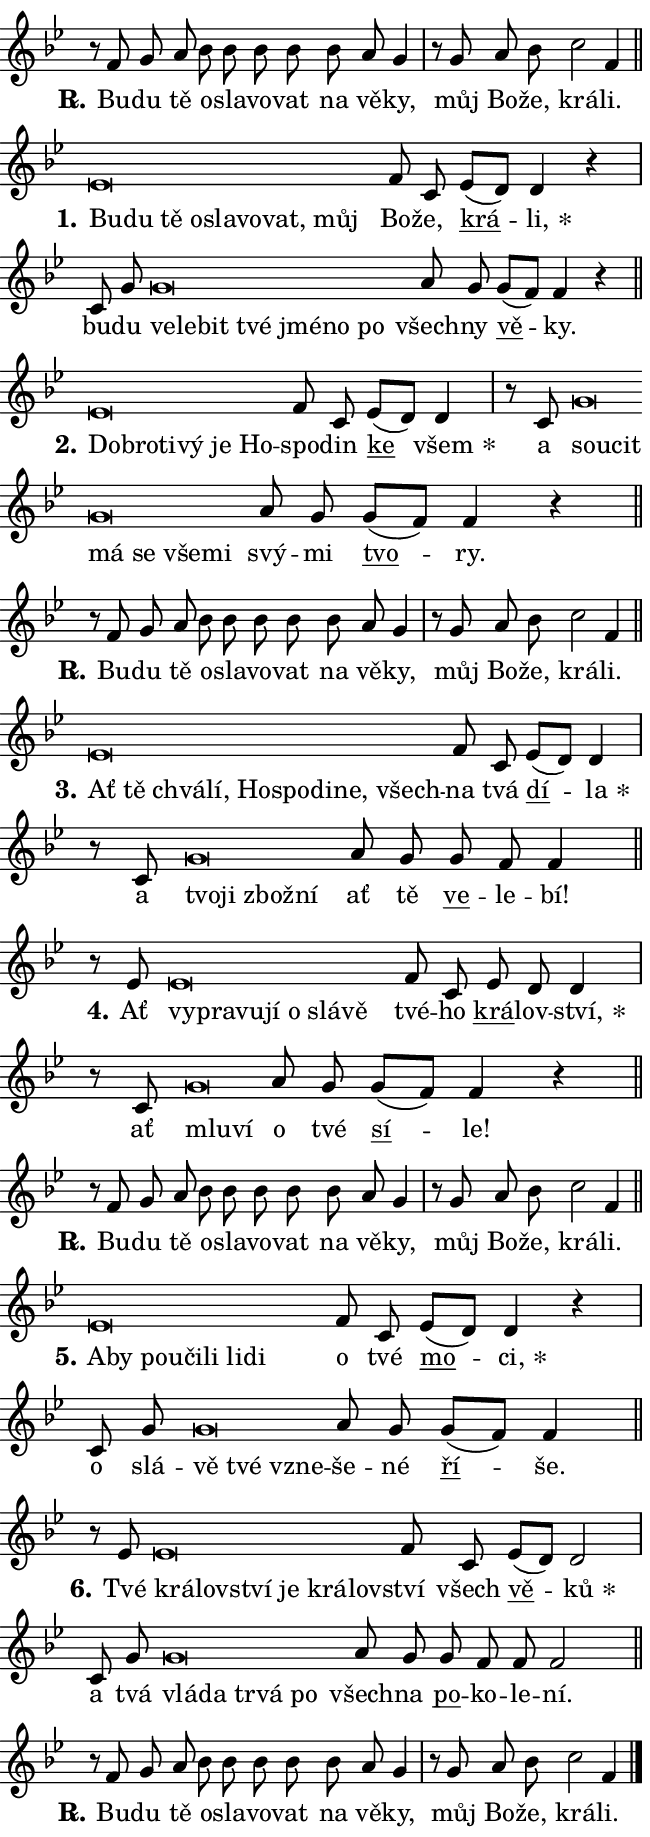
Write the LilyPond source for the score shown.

\version "2.24.0"
\header { tagline = "" }
\paper {
  indent = 0\cm
  top-margin = 0\cm
  right-margin = 0.13\cm % to fit lyric hyphens
  bottom-margin = 0\cm
  left-margin = 0\cm
  paper-width = 11\cm
  page-breaking = #ly:one-page-breaking
  system-system-spacing.basic-distance = #11
  score-system-spacing.basic-distance = #11
  ragged-last = ##f
}


%% Author: Thomas Morley
%% https://lists.gnu.org/archive/html/lilypond-user/2020-05/msg00002.html
#(define (line-position grob)
"Returns position of @var[grob} in current system:
   @code{'start}, if at first time-step
   @code{'end}, if at last time-step
   @code{'middle} otherwise
"
  (let* ((col (ly:item-get-column grob))
         (ln (ly:grob-object col 'left-neighbor))
         (rn (ly:grob-object col 'right-neighbor))
         (col-to-check-left (if (ly:grob? ln) ln col))
         (col-to-check-right (if (ly:grob? rn) rn col))
         (break-dir-left
           (and
             (ly:grob-property col-to-check-left 'non-musical #f)
             (ly:item-break-dir col-to-check-left)))
         (break-dir-right
           (and
             (ly:grob-property col-to-check-right 'non-musical #f)
             (ly:item-break-dir col-to-check-right))))
        (cond ((eqv? 1 break-dir-left) 'start)
              ((eqv? -1 break-dir-right) 'end)
              (else 'middle))))

#(define (tranparent-at-line-position vctor)
  (lambda (grob)
  "Relying on @code{line-position} select the relevant enry from @var{vctor}.
Used to determine transparency,"
    (case (line-position grob)
      ((end) (not (vector-ref vctor 0)))
      ((middle) (not (vector-ref vctor 1)))
      ((start) (not (vector-ref vctor 2))))))

noteHeadBreakVisibility =
#(define-music-function (break-visibility)(vector?)
"Makes @code{NoteHead}s transparent relying on @var{break-visibility}"
#{
  \override NoteHead.transparent =
    #(tranparent-at-line-position break-visibility)
#})

#(define delete-ledgers-for-transparent-note-heads
  (lambda (grob)
    "Reads whether a @code{NoteHead} is transparent.
If so this @code{NoteHead} is removed from @code{'note-heads} from
@var{grob}, which is supposed to be @code{LedgerLineSpanner}.
As a result ledgers are not printed for this @code{NoteHead}"
    (let* ((nhds-array (ly:grob-object grob 'note-heads))
           (nhds-list
             (if (ly:grob-array? nhds-array)
                 (ly:grob-array->list nhds-array)
                 '()))
           ;; Relies on the transparent-property being done before
           ;; Staff.LedgerLineSpanner.after-line-breaking is executed.
           ;; This is fragile ...
           (to-keep
             (remove
               (lambda (nhd)
                 (ly:grob-property nhd 'transparent #f))
               nhds-list)))
      ;; TODO find a better method to iterate over grob-arrays, similiar
      ;; to filter/remove etc for lists
      ;; For now rebuilt from scratch
      (set! (ly:grob-object grob 'note-heads)  '())
      (for-each
        (lambda (nhd)
          (ly:pointer-group-interface::add-grob grob 'note-heads nhd))
        to-keep))))

squashNotes = {
  \override NoteHead.X-extent = #'(-0.2 . 0.2)
  \override NoteHead.Y-extent = #'(-0.75 . 0)
  \override NoteHead.stencil =
    #(lambda (grob)
       (let ((pos (ly:grob-property grob 'staff-position)))
         (begin
           (if (< pos -7) (display "ERROR: Lower brevis then expected\n") (display ""))
           (if (<= pos -6) ly:text-interface::print ly:note-head::print))))
}
unSquashNotes = {
  \revert NoteHead.X-extent
  \revert NoteHead.Y-extent
  \revert NoteHead.stencil
}

hideNotes = \noteHeadBreakVisibility #begin-of-line-visible
unHideNotes = \noteHeadBreakVisibility #all-visible

% work-around for resetting accidentals
% https://lilypond.org/doc/v2.23/Documentation/notation/displaying-rhythms#unmetered-music
cadenzaMeasure = {
  \cadenzaOff
  \partial 1024 s1024
  \cadenzaOn
}

#(define-markup-command (accent layout props text) (markup?)
  "Underline accented syllable"
  (interpret-markup layout props
    #{\markup \override #'(offset . 4.3) \underline { #text }#}))

responsum = \markup \concat {
  "R" \hspace #-1.05 \path #0.1 #'((moveto 0 0.07) (lineto 0.9 0.8)) \hspace #0.05 "."
}

spaceSize = #0.6828661417322834 % exact space size for TeX Gyre Schola

\layout {
  \context {
    \Staff
    \remove "Time_signature_engraver"
    \override LedgerLineSpanner.after-line-breaking = #delete-ledgers-for-transparent-note-heads
  }
  \context {
    \Lyrics {
      \override LyricSpace.minimum-distance = \spaceSize
      \override LyricText.font-name = #"TeX Gyre Schola"
      \override LyricText.font-size = 1
      \override StanzaNumber.font-name = #"TeX Gyre Schola Bold"
      \override StanzaNumber.font-size = 1
    }
  }
  \context {
    \Score 
    \override NoteHead.text =
      #(lambda (grob) 
        (let ((pos (ly:grob-property grob 'staff-position)))
          #{\markup {
            \combine
              \halign #-0.55 \raise #(if (= pos -6) 0 0.5) \override #'(thickness . 2) \draw-line #'(3.2 . 0)
              \musicglyph "noteheads.sM1"
          }#}))
  }
}

% magnetic-lyrics.ily
%
%   written by
%     Jean Abou Samra <jean@abou-samra.fr>
%     Werner Lemberg <wl@gnu.org>
%
%   adapted by
%     Jiri Hon <jiri.hon@gmail.com>
%
% Version 2022-Apr-15

% https://www.mail-archive.com/lilypond-user@gnu.org/msg149350.html

#(define (Left_hyphen_pointer_engraver context)
   "Collect syllable-hyphen-syllable occurrences in lyrics and store
them in properties.  This engraver only looks to the left.  For
example, if the lyrics input is @code{foo -- bar}, it does the
following.

@itemize @bullet
@item
Set the @code{text} property of the @code{LyricHyphen} grob between
@q{foo} and @q{bar} to @code{foo}.

@item
Set the @code{left-hyphen} property of the @code{LyricText} grob with
text @q{foo} to the @code{LyricHyphen} grob between @q{foo} and
@q{bar}.
@end itemize

Use this auxiliary engraver in combination with the
@code{lyric-@/text::@/apply-@/magnetic-@/offset!} hook."
   (let ((hyphen #f)
         (text #f))
     (make-engraver
      (acknowledgers
       ((lyric-syllable-interface engraver grob source-engraver)
        (set! text grob)))
      (end-acknowledgers
       ((lyric-hyphen-interface engraver grob source-engraver)
        ;(when (not (grob::has-interface grob 'lyric-space-interface))
          (set! hyphen grob)));)
      ((stop-translation-timestep engraver)
       (when (and text hyphen)
         (ly:grob-set-object! text 'left-hyphen hyphen))
       (set! text #f)
       (set! hyphen #f)))))

#(define (lyric-text::apply-magnetic-offset! grob)
   "If the space between two syllables is less than the value in
property @code{LyricText@/.details@/.squash-threshold}, move the right
syllable to the left so that it gets concatenated with the left
syllable.

Use this function as a hook for
@code{LyricText@/.after-@/line-@/breaking} if the
@code{Left_@/hyphen_@/pointer_@/engraver} is active."
   (let ((hyphen (ly:grob-object grob 'left-hyphen #f)))
     (when hyphen
       (let ((left-text (ly:spanner-bound hyphen LEFT)))
         (when (grob::has-interface left-text 'lyric-syllable-interface)
           (let* ((common (ly:grob-common-refpoint grob left-text X))
                  (this-x-ext (ly:grob-extent grob common X))
                  (left-x-ext
                   (begin
                     ;; Trigger magnetism for left-text.
                     (ly:grob-property left-text 'after-line-breaking)
                     (ly:grob-extent left-text common X)))
                  ;; `delta` is the gap width between two syllables.
                  (delta (- (interval-start this-x-ext)
                            (interval-end left-x-ext)))
                  (details (ly:grob-property grob 'details))
                  (threshold (assoc-get 'squash-threshold details 0.2)))
             (when (< delta threshold)
               (let* (;; We have to manipulate the input text so that
                      ;; ligatures crossing syllable boundaries are not
                      ;; disabled.  For languages based on the Latin
                      ;; script this is essentially a beautification.
                      ;; However, for non-Western scripts it can be a
                      ;; necessity.
                      (lt (ly:grob-property left-text 'text))
                      (rt (ly:grob-property grob 'text))
                      (is-space (grob::has-interface hyphen 'lyric-space-interface))
                      (space (if is-space " " ""))
                      (extra-delta (if is-space spaceSize 0))
                      ;; Append new syllable.
                      (ltrt-space (if (and (string? lt) (string? rt))
                                (string-append lt space rt)
                                (make-concat-markup (list lt space rt))))
                      ;; Right-align `ltrt` to the right side.
                      (ltrt-space-markup (grob-interpret-markup
                               grob
                               (make-translate-markup
                                (cons (interval-length this-x-ext) 0)
                                (make-right-align-markup ltrt-space)))))
                 (begin
                   ;; Don't print `left-text`.
                   (ly:grob-set-property! left-text 'stencil #f)
                   ;; Set text and stencil (which holds all collected
                   ;; syllables so far) and shift it to the left.
                   (ly:grob-set-property! grob 'text ltrt-space)
                   (ly:grob-set-property! grob 'stencil ltrt-space-markup)
                   (ly:grob-translate-axis! grob (- (- delta extra-delta)) X))))))))))


#(define (lyric-hyphen::displace-bounds-first grob)
   ;; Make very sure this callback isn't triggered too early.
   (let ((left (ly:spanner-bound grob LEFT))
         (right (ly:spanner-bound grob RIGHT)))
     (ly:grob-property left 'after-line-breaking)
     (ly:grob-property right 'after-line-breaking)
     (ly:lyric-hyphen::print grob)))

squashThreshold = #0.4

\layout {
  \context {
    \Lyrics
    \consists #Left_hyphen_pointer_engraver
    \override LyricText.after-line-breaking =
      #lyric-text::apply-magnetic-offset!
    \override LyricHyphen.stencil = #lyric-hyphen::displace-bounds-first
    \override LyricText.details.squash-threshold = \squashThreshold
    \override LyricHyphen.minimum-distance = 0
    \override LyricHyphen.minimum-length = \squashThreshold
  }
}

squashText = \override LyricText.details.squash-threshold = 9999
unSquashText = \override LyricText.details.squash-threshold = \squashThreshold

leftText = \override LyricText.self-alignment-X = #LEFT
unLeftText = \revert LyricText.self-alignment-X

starOffset = #(lambda (grob) 
                (let ((x_offset (ly:self-alignment-interface::aligned-on-x-parent grob)))
                  (if (= x_offset 0) 0 (+ x_offset 1.2))))

star = #(define-music-function (syllable)(string?)
"Append star separator at the end of a syllable"
#{
  \once \override LyricText.X-offset = #starOffset
  \lyricmode { \markup {
    #syllable
    \override #'((font-name . "TeX Gyre Schola Bold")) \hspace #0.2 \lower #0.65 \larger "*"
  } }
#})

starAccent = #(define-music-function (syllable)(string?)
"Append star separator at the end of a syllable and make accent"
#{
  \once \override LyricText.X-offset = #starOffset
  \lyricmode { \markup {
    \accent #syllable
    \override #'((font-name . "TeX Gyre Schola Bold")) \hspace #0.2 \lower #0.65 \larger "*"
  } }
#})

breath = #(define-music-function (syllable)(string?)
"Append breathing indicator at the end of a syllable"
#{
  \lyricmode { \markup { #syllable "+" } }
#})

optionalBreath = #(define-music-function (syllable)(string?)
"Append optional breathing indicator at the end of a syllable"
#{
  \lyricmode { \markup { #syllable "(+)" } }
#})


\score {
    <<
        \new Voice = "melody" { \cadenzaOn \key bes \major \relative { r8 f' g a bes bes bes bes \bar "" bes a g4 \cadenzaMeasure \bar "|" r8 g a bes \bar "" c2 f,4 \cadenzaMeasure \bar "||" \break } }
        \new Lyrics \lyricsto "melody" { \lyricmode { \set stanza = \responsum
Bu -- du tě o -- sla -- vo -- vat na vě -- ky, můj Bo -- že, krá -- li. } }
    >>
    \layout {}
}

\score {
    <<
        \new Voice = "melody" { \cadenzaOn \key bes \major \relative { \squashNotes es'\breve*1/16 \hideNotes \breve*1/16 \bar "" \breve*1/16 \bar "" \breve*1/16 \bar "" \breve*1/16 \bar "" \breve*1/16 \bar "" \breve*1/16 \breve*1/16 \bar "" \unHideNotes \unSquashNotes f8 c \bar "" es[( d)] d4 r \cadenzaMeasure \bar "|" c8 g' \bar "" \squashNotes g\breve*1/16 \hideNotes \breve*1/16 \bar "" \breve*1/16 \bar "" \breve*1/16 \bar "" \breve*1/16 \bar "" \breve*1/16 \breve*1/16 \bar "" \unHideNotes \unSquashNotes a8 g \bar "" g[( f)] f4 r \cadenzaMeasure \bar "||" \break } }
        \new Lyrics \lyricsto "melody" { \lyricmode { \set stanza = "1."
\leftText Bu -- \squashText du tě o -- sla -- vo -- vat, můj \unLeftText \unSquashText Bo -- že, \markup \accent krá -- \star li, bu -- du \leftText ve -- \squashText le -- bit tvé jmé -- no po \unLeftText \unSquashText všech -- ny \markup \accent vě -- ky. } }
    >>
    \layout {}
}

\score {
    <<
        \new Voice = "melody" { \cadenzaOn \key bes \major \relative { \squashNotes es'\breve*1/16 \hideNotes \breve*1/16 \bar "" \breve*1/16 \bar "" \breve*1/16 \bar "" \breve*1/16 \breve*1/16 \bar "" \unHideNotes \unSquashNotes f8 c \bar "" es[( d)] d4 \cadenzaMeasure \bar "|" r8 c8 \squashNotes g'\breve*1/16 \hideNotes \breve*1/16 \bar "" \breve*1/16 \bar "" \breve*1/16 \bar "" \breve*1/16 \breve*1/16 \bar "" \unHideNotes \unSquashNotes a8 g \bar "" g[( f)] f4 r \cadenzaMeasure \bar "||" \break } }
        \new Lyrics \lyricsto "melody" { \lyricmode { \set stanza = "2."
\leftText Dob -- \squashText ro -- ti -- vý je Ho -- \unLeftText \unSquashText spo -- din \markup \accent ke \star všem a \leftText sou -- \squashText cit má se vše -- mi \unLeftText \unSquashText svý -- mi \markup \accent tvo -- ry. } }
    >>
    \layout {}
}

\score {
    <<
        \new Voice = "melody" { \cadenzaOn \key bes \major \relative { r8 f' g a bes bes bes bes \bar "" bes a g4 \cadenzaMeasure \bar "|" r8 g a bes \bar "" c2 f,4 \cadenzaMeasure \bar "||" \break } }
        \new Lyrics \lyricsto "melody" { \lyricmode { \set stanza = \responsum
Bu -- du tě o -- sla -- vo -- vat na vě -- ky, můj Bo -- že, krá -- li. } }
    >>
    \layout {}
}

\score {
    <<
        \new Voice = "melody" { \cadenzaOn \key bes \major \relative { \squashNotes es'\breve*1/16 \hideNotes \breve*1/16 \bar "" \breve*1/16 \bar "" \breve*1/16 \bar "" \breve*1/16 \bar "" \breve*1/16 \bar "" \breve*1/16 \bar "" \breve*1/16 \breve*1/16 \bar "" \unHideNotes \unSquashNotes f8 c \bar "" es[( d)] d4 \cadenzaMeasure \bar "|" r8 c8 \squashNotes g'\breve*1/16 \hideNotes \breve*1/16 \bar "" \breve*1/16 \breve*1/16 \bar "" \unHideNotes \unSquashNotes a8 g \bar "" g f f4 \cadenzaMeasure \bar "||" \break } }
        \new Lyrics \lyricsto "melody" { \lyricmode { \set stanza = "3."
\leftText Ať \squashText tě chvá -- lí, Ho -- spo -- di -- ne, všech -- \unLeftText \unSquashText na tvá \markup \accent dí -- \star la a \leftText tvo -- \squashText ji zbož -- ní \unLeftText \unSquashText ať tě \markup \accent ve -- le -- bí! } }
    >>
    \layout {}
}

\score {
    <<
        \new Voice = "melody" { \cadenzaOn \key bes \major \relative { r8 es' \squashNotes es\breve*1/16 \hideNotes \breve*1/16 \bar "" \breve*1/16 \bar "" \breve*1/16 \bar "" \breve*1/16 \bar "" \breve*1/16 \breve*1/16 \bar "" \unHideNotes \unSquashNotes f8 c \bar "" es d d4 \cadenzaMeasure \bar "|" r8 c8 \squashNotes g'\breve*1/16 \hideNotes \breve*1/16 \bar "" \unHideNotes \unSquashNotes a8 g \bar "" g[( f)] f4 r \cadenzaMeasure \bar "||" \break } }
        \new Lyrics \lyricsto "melody" { \lyricmode { \set stanza = "4."
Ať \leftText vy -- \squashText pra -- vu -- jí o slá -- vě \unLeftText \unSquashText tvé -- ho \markup \accent krá -- lov -- \star ství, ať \leftText mlu -- \squashText ví \unLeftText \unSquashText o tvé \markup \accent sí -- le! } }
    >>
    \layout {}
}

\score {
    <<
        \new Voice = "melody" { \cadenzaOn \key bes \major \relative { r8 f' g a bes bes bes bes \bar "" bes a g4 \cadenzaMeasure \bar "|" r8 g a bes \bar "" c2 f,4 \cadenzaMeasure \bar "||" \break } }
        \new Lyrics \lyricsto "melody" { \lyricmode { \set stanza = \responsum
Bu -- du tě o -- sla -- vo -- vat na vě -- ky, můj Bo -- že, krá -- li. } }
    >>
    \layout {}
}

\score {
    <<
        \new Voice = "melody" { \cadenzaOn \key bes \major \relative { \squashNotes es'\breve*1/16 \hideNotes \breve*1/16 \bar "" \breve*1/16 \bar "" \breve*1/16 \bar "" \breve*1/16 \bar "" \breve*1/16 \bar "" \breve*1/16 \breve*1/16 \bar "" \unHideNotes \unSquashNotes f8 c \bar "" es[( d)] d4 r \cadenzaMeasure \bar "|" c8 g' \bar "" \squashNotes g\breve*1/16 \hideNotes \breve*1/16 \breve*1/16 \bar "" \unHideNotes \unSquashNotes a8 g \bar "" g[( f)] f4 \cadenzaMeasure \bar "||" \break } }
        \new Lyrics \lyricsto "melody" { \lyricmode { \set stanza = "5."
\leftText A -- \squashText by po -- u -- či -- li li -- di \unLeftText \unSquashText o tvé \markup \accent mo -- \star ci, o slá -- \leftText vě \squashText tvé vzne -- \unLeftText \unSquashText še -- né \markup \accent ří -- še. } }
    >>
    \layout {}
}

\score {
    <<
        \new Voice = "melody" { \cadenzaOn \key bes \major \relative { r8 es' \squashNotes es\breve*1/16 \hideNotes \breve*1/16 \bar "" \breve*1/16 \bar "" \breve*1/16 \bar "" \breve*1/16 \breve*1/16 \bar "" \unHideNotes \unSquashNotes f8 c \bar "" es[( d)] d2 \cadenzaMeasure \bar "|" c8 g' \bar "" \squashNotes g\breve*1/16 \hideNotes \breve*1/16 \bar "" \breve*1/16 \bar "" \breve*1/16 \breve*1/16 \bar "" \unHideNotes \unSquashNotes a8 g \bar "" g f f f2 \cadenzaMeasure \bar "||" \break } }
        \new Lyrics \lyricsto "melody" { \lyricmode { \set stanza = "6."
Tvé \leftText krá -- \squashText lov -- ství je krá -- lov -- \unLeftText \unSquashText ství všech \markup \accent vě -- \star ků a tvá \leftText vlá -- \squashText da tr -- vá po \unLeftText \unSquashText všech -- na \markup \accent po -- ko -- le -- ní. } }
    >>
    \layout {}
}

\score {
    <<
        \new Voice = "melody" { \cadenzaOn \key bes \major \relative { r8 f' g a bes bes bes bes \bar "" bes a g4 \cadenzaMeasure \bar "|" r8 g a bes \bar "" c2 f,4 \cadenzaMeasure \bar "||" \break } \bar "|." }
        \new Lyrics \lyricsto "melody" { \lyricmode { \set stanza = \responsum
Bu -- du tě o -- sla -- vo -- vat na vě -- ky, můj Bo -- že, krá -- li. } }
    >>
    \layout {}
}
